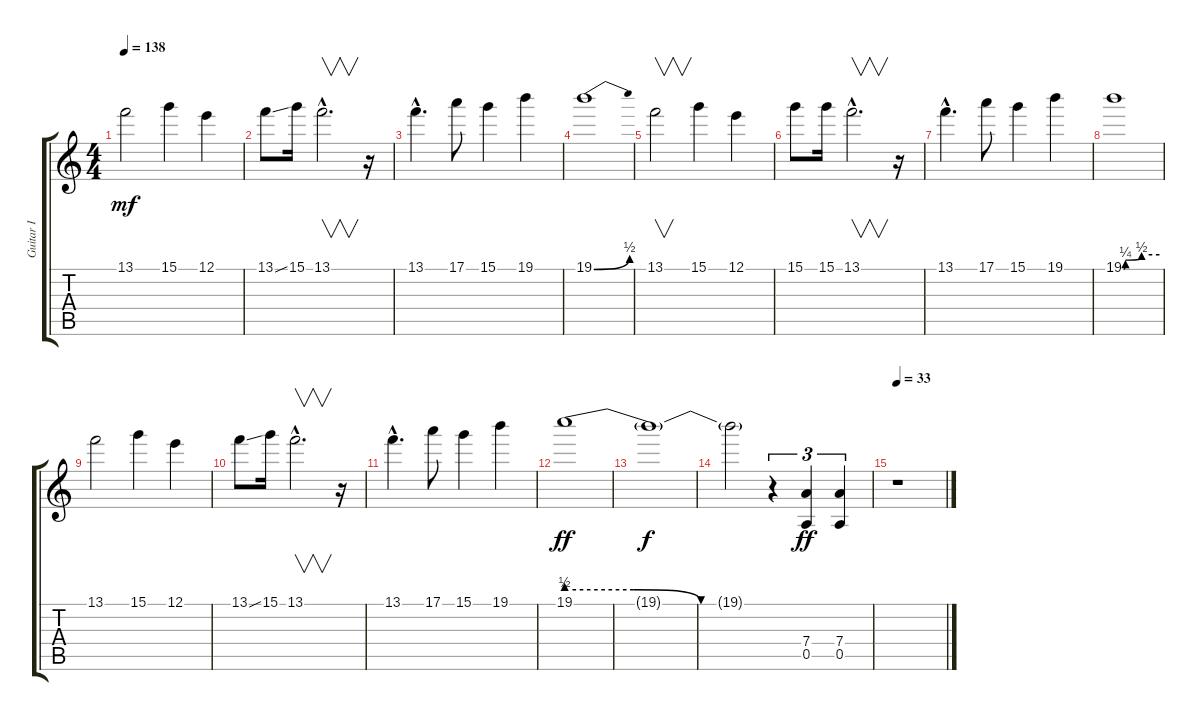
\track ("Guitar I" "Guitar I") {instrument overdrivenguitar}
\staff {score tabs}
\tuning (E4 B3 G3 D3 A2 E2) {hide}
\ts (4 4)
\tempo 138
\clef g2
\ks c
13.1.2{dy mf} 15.1.4 12.1.4 |
13.1{ss}.8 15.1.16 13.1{hac}.2{v d} r.16 |
13.1{hac}.4{d} 17.1.8 15.1.4 19.1.4 |
19.1{be (bend 0 0 60 2)}.1 |
13.1.2{v} 15.1.4 12.1.4 |
15.1.8 15.1.16 13.1{hac}.2{v d} r.16 |
13.1{hac}.4{d} 17.1.8 15.1.4 19.1.4 |
19.1{be (custom 0 0 3 1 30 2 60 2)}.1 |
13.1.2 15.1.4 12.1.4 |
13.1{ss}.8 15.1.16 13.1{hac}.2{v d} r.16 |
13.1{hac}.4{d} 17.1.8 15.1.4 19.1.4 |
19.1{be (custom 0 2 20 2 40 0 60 0)}.1{dy ff} |
19.1{t}.1{dy f} |
19.1{t}.2 r.4{tu (3 2)} (7.4 0.5).4{tu (3 2) dy ff} (7.4 0.5).4{tu (3 2)} |
\tempo 33
r.1
